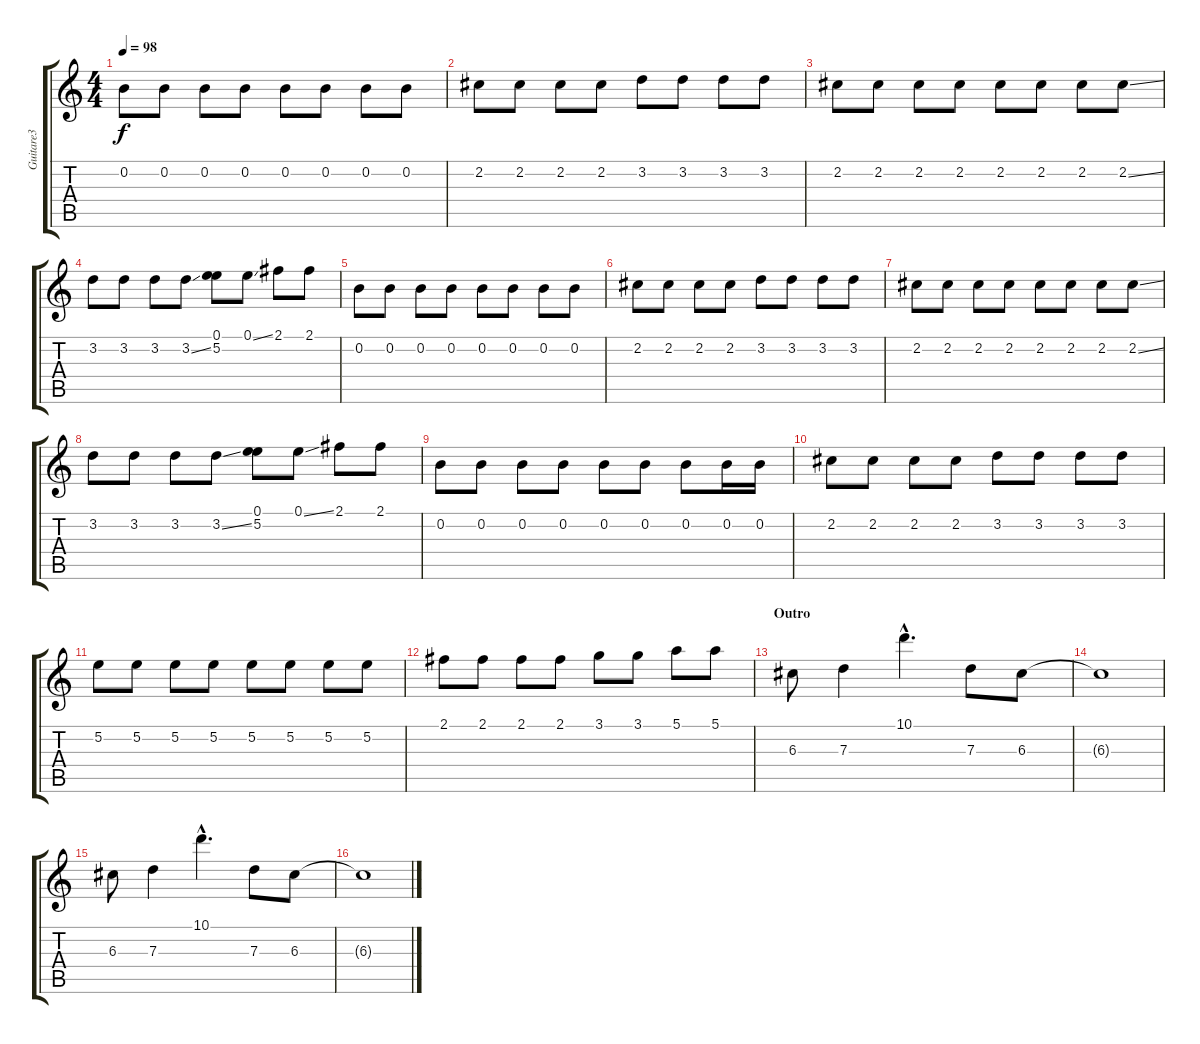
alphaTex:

\track ("Guitare3" "Guitare3") {instrument overdrivenguitar}
\staff {score tabs}
\tuning (E4 B3 G3 D3 A2 E2) {hide}
\ts (4 4)
\tempo 98
\clef g2
\ks c
0.2.8{dy f} 0.2.8 0.2.8 0.2.8 0.2.8 0.2.8 0.2.8 0.2.8 |
2.2.8 2.2.8 2.2.8 2.2.8 3.2.8 3.2.8 3.2.8 3.2.8 |
2.2.8 2.2.8 2.2.8 2.2.8 2.2.8 2.2.8 2.2.8 2.2{ss}.8 |
3.2.8 3.2.8 3.2.8 3.2{ss}.8 (0.1 5.2).8 0.1{ss}.8 2.1.8 2.1.8 |
0.2.8 0.2.8 0.2.8 0.2.8 0.2.8 0.2.8 0.2.8 0.2.8 |
2.2.8 2.2.8 2.2.8 2.2.8 3.2.8 3.2.8 3.2.8 3.2.8 |
2.2.8 2.2.8 2.2.8 2.2.8 2.2.8 2.2.8 2.2.8 2.2{ss}.8 |
3.2.8 3.2.8 3.2.8 3.2{ss}.8 (0.1 5.2).8 0.1{ss}.8 2.1.8 2.1.8 |
0.2.8 0.2.8 0.2.8 0.2.8 0.2.8 0.2.8 0.2.8 0.2.16 0.2.16 |
2.2.8 2.2.8 2.2.8 2.2.8 3.2.8 3.2.8 3.2.8 3.2.8 |
5.2.8 5.2.8 5.2.8 5.2.8 5.2.8 5.2.8 5.2.8 5.2.8 |
2.1.8 2.1.8 2.1.8 2.1.8 3.1.8 3.1.8 5.1.8 5.1.8 |
\section ("" "Outro")
6.3.8 7.3.4 10.1{hac}.4{d} 7.3.8 6.3.8 |
6.3{t}.1 |
6.3.8 7.3.4 10.1{hac}.4{d} 7.3.8 6.3.8 |
6.3{t}.1
